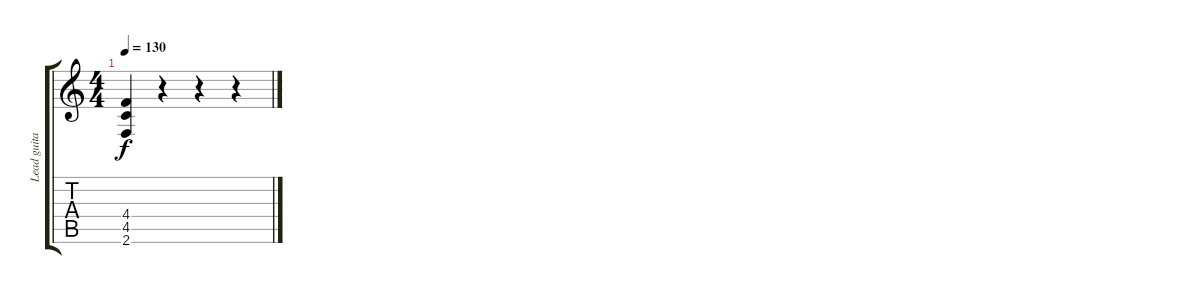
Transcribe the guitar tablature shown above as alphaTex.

\track ("Lead guitar (distortion)" "Lead guita") {instrument overdrivenguitar}
\staff {score tabs}
\tuning (Eb4 Bb3 Gb3 Db3 Ab2 Eb2) {hide}
\ts (4 4)
\tempo 130
\clef g2
\ks c
(4.4 4.5 2.6).4{dy f} r.4 r.4 r.4
